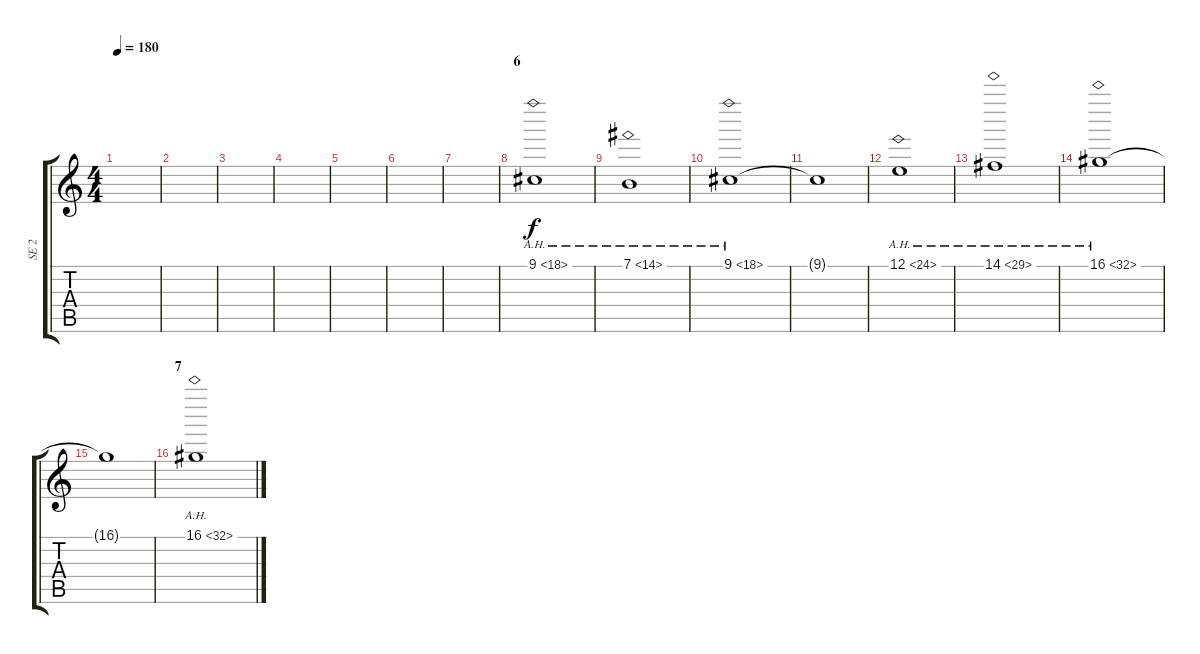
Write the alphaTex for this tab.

\track ("SE 2" "SE 2") {instrument stringensemble1}
\staff {score tabs}
\tuning (E4 B3 G3 D3 A2 E2) {hide}
\ts (4 4)
\tempo 180
\clef g2
\ks c
|
|
|
|
|
|
|
\section ("" "6")
9.1{ah 9}.1 |
7.1{ah 7}.1 |
9.1{ah 9}.1 |
9.1{t}.1 |
12.1{ah 12}.1 |
14.1{ah 15}.1 |
16.1{ah 16}.1 |
16.1{t}.1 |
\section ("" "7")
16.1{ah 16}.1
